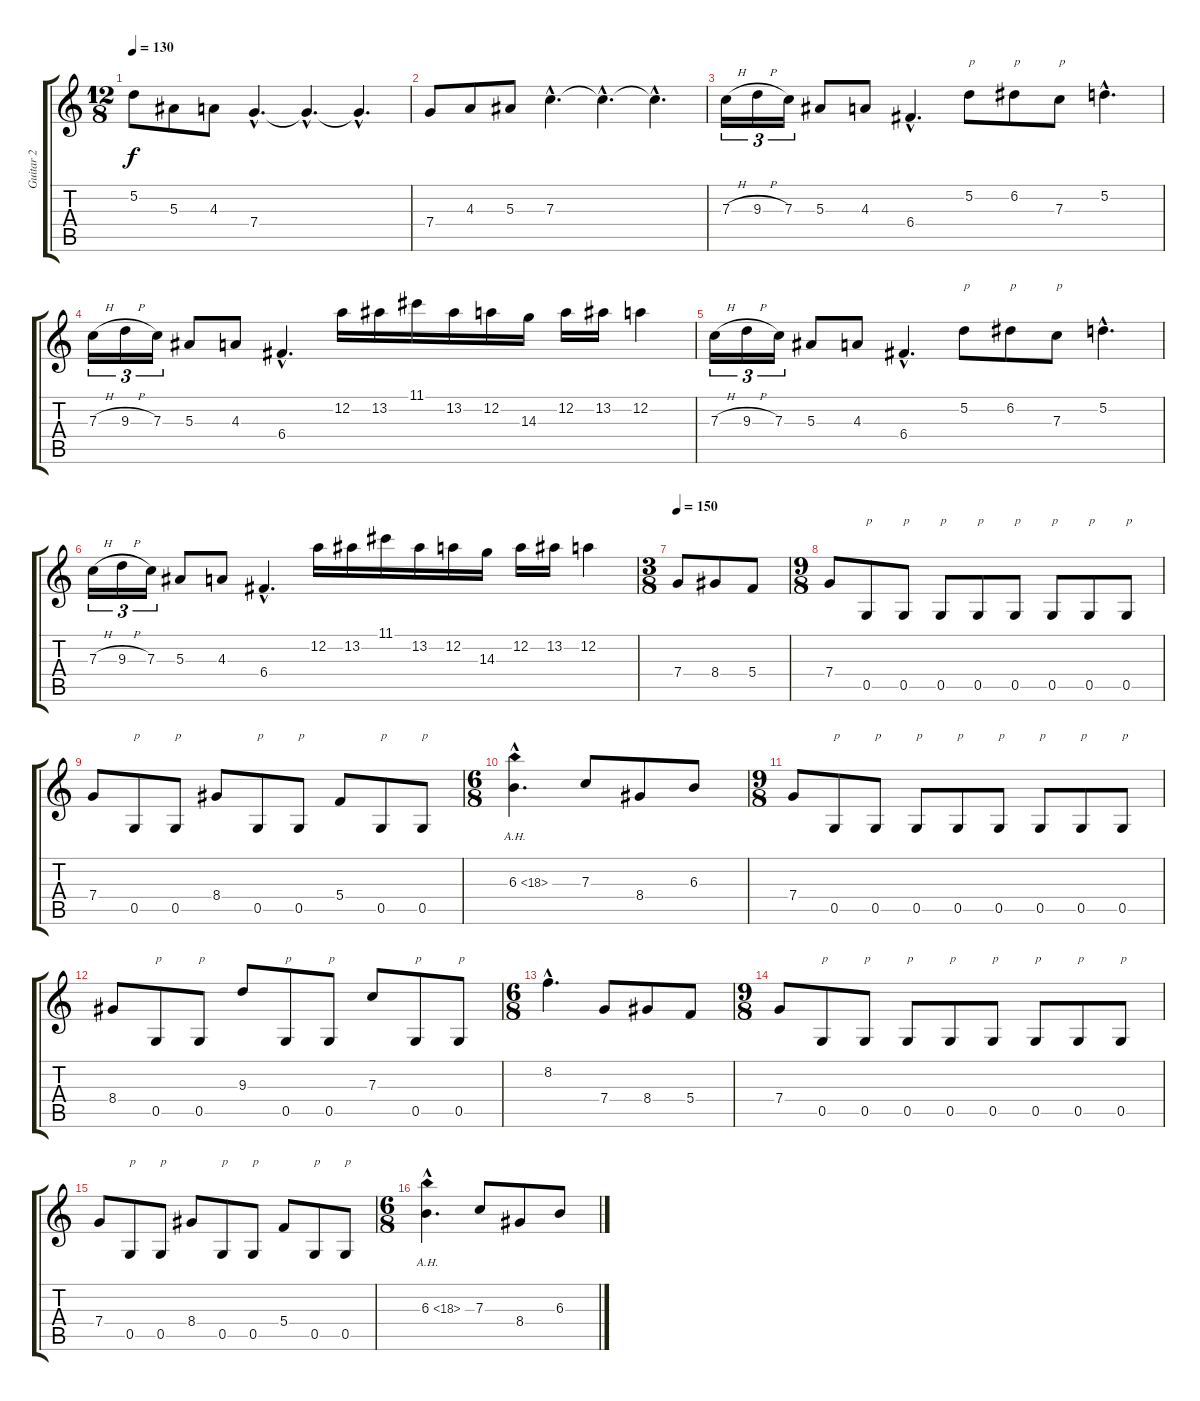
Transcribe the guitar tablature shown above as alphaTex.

\track ("Guitar 2" "Guitar 2") {instrument distortionguitar}
\staff {score tabs}
\tuning (D4 A3 F3 C3 G2 D2) {hide}
\ts (12 8)
\tempo 130
\clef g2
\ks c
5.2.8{dy f} 5.3.8 4.3.8 7.4{hac}.4{d} 7.4{hac t}.4{d} 7.4{hac t}.4{d} |
7.4.8 4.3.8 5.3.8 7.3{hac}.4{d} 7.3{hac t}.4{d} 7.3{hac t}.4{d} |
7.3{h}.16{tu (3 2)} 9.3{h}.16{tu (3 2)} 7.3.16{tu (3 2)} 5.3.8 4.3.8 6.4{hac}.4{d} 5.2.8{txt "p"} 6.2.8{txt "p"} 7.3.8{txt "p"} 5.2{hac}.4{d} |
7.3{h}.16{tu (3 2)} 9.3{h}.16{tu (3 2)} 7.3.16{tu (3 2)} 5.3.8 4.3.8 6.4{hac}.4{d} 12.2.16 13.2.16 11.1.16 13.2.16 12.2.16 14.3.16 12.2.16 13.2.16 12.2.4 |
7.3{h}.16{tu (3 2)} 9.3{h}.16{tu (3 2)} 7.3.16{tu (3 2)} 5.3.8 4.3.8 6.4{hac}.4{d} 5.2.8{txt "p"} 6.2.8{txt "p"} 7.3.8{txt "p"} 5.2{hac}.4{d} |
7.3{h}.16{tu (3 2)} 9.3{h}.16{tu (3 2)} 7.3.16{tu (3 2)} 5.3.8 4.3.8 6.4{hac}.4{d} 12.2.16 13.2.16 11.1.16 13.2.16 12.2.16 14.3.16 12.2.16 13.2.16 12.2.4 |
\ts (3 8)
\tempo 150
7.4.8 8.4.8 5.4.8 |
\ts (9 8)
7.4.8 0.5.8{txt "p"} 0.5.8{txt "p"} 0.5.8{txt "p"} 0.5.8{txt "p"} 0.5.8{txt "p"} 0.5.8{txt "p"} 0.5.8{txt "p"} 0.5.8{txt "p"} |
7.4.8 0.5.8{txt "p"} 0.5.8{txt "p"} 8.4.8 0.5.8{txt "p"} 0.5.8{txt "p"} 5.4.8 0.5.8{txt "p"} 0.5.8{txt "p"} |
\ts (6 8)
6.3{ah 12 hac}.4{d} 7.3.8 8.4.8 6.3.8 |
\ts (9 8)
7.4.8 0.5.8{txt "p"} 0.5.8{txt "p"} 0.5.8{txt "p"} 0.5.8{txt "p"} 0.5.8{txt "p"} 0.5.8{txt "p"} 0.5.8{txt "p"} 0.5.8{txt "p"} |
8.4.8 0.5.8{txt "p"} 0.5.8{txt "p"} 9.3.8 0.5.8{txt "p"} 0.5.8{txt "p"} 7.3.8 0.5.8{txt "p"} 0.5.8{txt "p"} |
\ts (6 8)
8.2{hac}.4{d} 7.4.8 8.4.8 5.4.8 |
\ts (9 8)
7.4.8 0.5.8{txt "p"} 0.5.8{txt "p"} 0.5.8{txt "p"} 0.5.8{txt "p"} 0.5.8{txt "p"} 0.5.8{txt "p"} 0.5.8{txt "p"} 0.5.8{txt "p"} |
7.4.8 0.5.8{txt "p"} 0.5.8{txt "p"} 8.4.8 0.5.8{txt "p"} 0.5.8{txt "p"} 5.4.8 0.5.8{txt "p"} 0.5.8{txt "p"} |
\ts (6 8)
6.3{ah 12 hac}.4{d} 7.3.8 8.4.8 6.3.8
